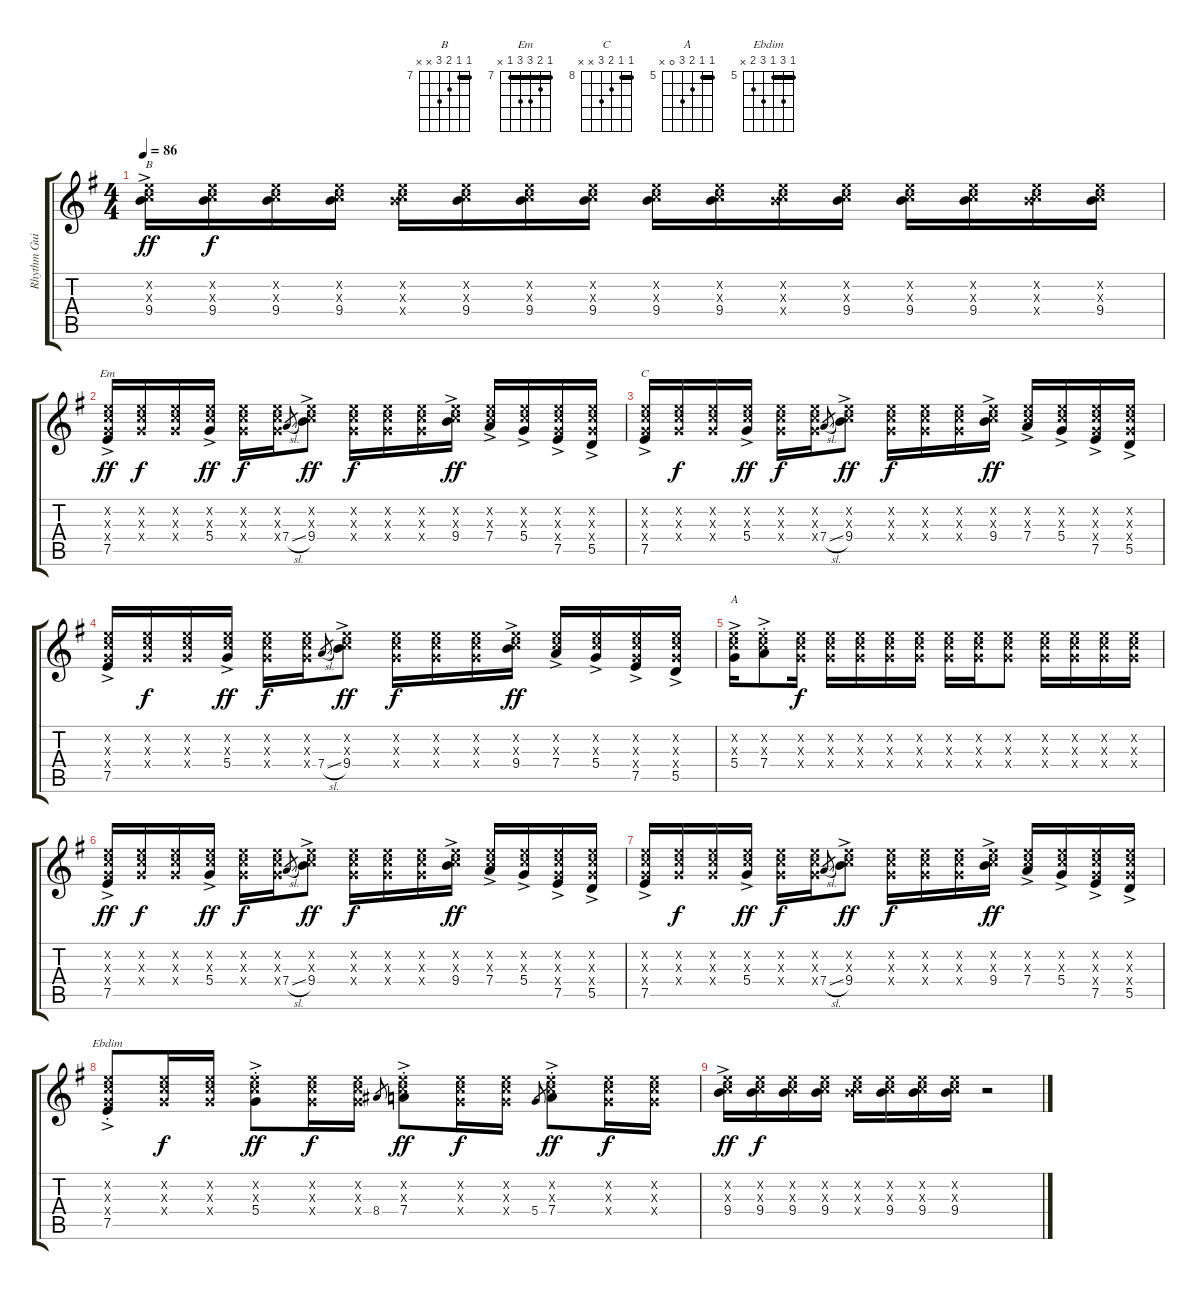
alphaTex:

\track ("Rhythm Guitar" "Rhythm Gui") {instrument electricguitarclean}
\staff {score tabs}
\tuning (E4 B3 G3 D3 A2 E2) {hide}
\chord ("B" 7 7 8 9 x x) {firstfret 7 barre 7}
\chord ("Em" 7 8 9 9 7 x) {firstfret 7 barre 7}
\chord ("C" 8 8 9 10 x x) {firstfret 8 barre 8}
\chord ("A" 5 5 6 7 0 x) {firstfret 5 barre 5}
\chord ("Ebdim" 5 7 5 7 6 x) {firstfret 5 barre 5}
\ts (4 4)
\tempo 86
\clef g2
\ks g
(5.2{x} 5.3{x} 9.4{ac}).16{ch "B" dy ff} (5.2{x} 5.3{x} 9.4).16{dy f} (5.2{x} 5.3{x} 9.4).16 (5.2{x} 5.3{x} 9.4).16 (5.2{x} 5.3{x} 9.4{x}).16 (5.2{x} 5.3{x} 9.4).16 (5.2{x} 5.3{x} 9.4).16 (5.2{x} 5.3{x} 9.4).16 (5.2{x} 5.3{x} 9.4).16 (5.2{x} 5.3{x} 9.4).16 (5.2{x} 5.3{x} 9.4{x}).16 (5.2{x} 5.3{x} 9.4).16 (5.2{x} 5.3{x} 9.4).16 (5.2{x} 5.3{x} 9.4).16 (5.2{x} 5.3{x} 9.4{x}).16 (5.2{x} 5.3{x} 9.4).16 |
(5.2{x} 5.3{x} 5.4{x} 7.5{ac}).16{ch "Em" dy ff} (5.2{x} 5.3{x} 5.4{x}).16{dy f} (5.2{x} 5.3{x} 5.4{x}).16 (5.2{x} 5.3{x} 5.4{ac}).16{dy ff} (5.2{x} 5.3{x} 5.4{x}).16{dy f} (5.2{x} 5.3{x} 5.4{x}).16 7.4{sl}.8{gr} (5.2{x} 5.3{x} 9.4{ac}).8{dy ff} (5.2{x} 5.3{x} 5.4{x}).16{dy f} (5.2{x} 5.3{x} 5.4{x}).16 (5.2{x} 5.3{x} 5.4{x}).16 (5.2{x} 5.3{x} 9.4{ac}).16{dy ff} (5.2{x} 5.3{x} 7.4{ac}).16 (5.2{x} 5.3{x} 5.4{ac}).16 (5.2{x} 5.3{x} 5.4{x} 7.5{ac}).16 (5.2{x} 5.3{x} 5.4{x} 5.5{ac}).16 |
(5.2{x} 5.3{x} 5.4{x} 7.5{ac}).16{ch "C"} (5.2{x} 5.3{x} 5.4{x}).16{dy f} (5.2{x} 5.3{x} 5.4{x}).16 (5.2{x} 5.3{x} 5.4{ac}).16{dy ff} (5.2{x} 5.3{x} 5.4{x}).16{dy f} (5.2{x} 5.3{x} 5.4{x}).16 7.4{sl}.8{gr} (5.2{x} 5.3{x} 9.4{ac}).8{dy ff} (5.2{x} 5.3{x} 5.4{x}).16{dy f} (5.2{x} 5.3{x} 5.4{x}).16 (5.2{x} 5.3{x} 5.4{x}).16 (5.2{x} 5.3{x} 9.4{ac}).16{dy ff} (5.2{x} 5.3{x} 7.4{ac}).16 (5.2{x} 5.3{x} 5.4{ac}).16 (5.2{x} 5.3{x} 5.4{x} 7.5{ac}).16 (5.2{x} 5.3{x} 5.4{x} 5.5{ac}).16 |
(5.2{x} 5.3{x} 5.4{x} 7.5{ac}).16 (5.2{x} 5.3{x} 5.4{x}).16{dy f} (5.2{x} 5.3{x} 5.4{x}).16 (5.2{x} 5.3{x} 5.4{ac}).16{dy ff} (5.2{x} 5.3{x} 5.4{x}).16{dy f} (5.2{x} 5.3{x} 5.4{x}).16 7.4{sl}.8{gr} (5.2{x} 5.3{x} 9.4{ac}).8{dy ff} (5.2{x} 5.3{x} 5.4{x}).16{dy f} (5.2{x} 5.3{x} 5.4{x}).16 (5.2{x} 5.3{x} 5.4{x}).16 (5.2{x} 5.3{x} 9.4{ac}).16{dy ff} (5.2{x} 5.3{x} 7.4{ac}).16 (5.2{x} 5.3{x} 5.4{ac}).16 (5.2{x} 5.3{x} 5.4{x} 7.5{ac}).16 (5.2{x} 5.3{x} 5.4{x} 5.5{ac}).16 |
(5.2{x} 5.3{x} 5.4{ac}).16{ch "A"} (5.2{x} 5.3{x} 7.4{ac st}).8 (5.2{x} 5.3{x} 5.4{x}).16{dy f} (5.2{x} 5.3{x} 5.4{x}).16 (5.2{x} 5.3{x} 5.4{x}).16 (5.2{x} 5.3{x} 5.4{x}).16 (5.2{x} 5.3{x} 5.4{x}).16 (5.2{x} 5.3{x} 5.4{x}).16 (5.2{x} 5.3{x} 5.4{x}).16 (5.2{x} 5.3{x} 5.4{x}).8 (5.2{x} 5.3{x} 5.4{x}).16 (5.2{x} 5.3{x} 5.4{x}).16 (5.2{x} 5.3{x} 5.4{x}).16 (5.2{x} 5.3{x} 5.4{x}).16 |
(5.2{x} 5.3{x} 5.4{x} 7.5{ac}).16{dy ff} (5.2{x} 5.3{x} 5.4{x}).16{dy f} (5.2{x} 5.3{x} 5.4{x}).16 (5.2{x} 5.3{x} 5.4{ac}).16{dy ff} (5.2{x} 5.3{x} 5.4{x}).16{dy f} (5.2{x} 5.3{x} 5.4{x}).16 7.4{sl}.8{gr} (5.2{x} 5.3{x} 9.4{ac}).8{dy ff} (5.2{x} 5.3{x} 5.4{x}).16{dy f} (5.2{x} 5.3{x} 5.4{x}).16 (5.2{x} 5.3{x} 5.4{x}).16 (5.2{x} 5.3{x} 9.4{ac}).16{dy ff} (5.2{x} 5.3{x} 7.4{ac}).16 (5.2{x} 5.3{x} 5.4{ac}).16 (5.2{x} 5.3{x} 5.4{x} 7.5{ac}).16 (5.2{x} 5.3{x} 5.4{x} 5.5{ac}).16 |
(5.2{x} 5.3{x} 5.4{x} 7.5{ac}).16 (5.2{x} 5.3{x} 5.4{x}).16{dy f} (5.2{x} 5.3{x} 5.4{x}).16 (5.2{x} 5.3{x} 5.4{ac}).16{dy ff} (5.2{x} 5.3{x} 5.4{x}).16{dy f} (5.2{x} 5.3{x} 5.4{x}).16 7.4{sl}.8{gr} (5.2{x} 5.3{x} 9.4{ac}).8{dy ff} (5.2{x} 5.3{x} 5.4{x}).16{dy f} (5.2{x} 5.3{x} 5.4{x}).16 (5.2{x} 5.3{x} 5.4{x}).16 (5.2{x} 5.3{x} 9.4{ac}).16{dy ff} (5.2{x} 5.3{x} 7.4{ac}).16 (5.2{x} 5.3{x} 5.4{ac}).16 (5.2{x} 5.3{x} 5.4{x} 7.5{ac}).16 (5.2{x} 5.3{x} 5.4{x} 5.5{ac}).16 |
(5.2{x} 5.3{x} 5.4{x} 7.5{ac st}).8{ch "Ebdim"} (5.2{x} 5.3{x} 5.4{x}).16{dy f} (5.2{x} 5.3{x} 5.4{x}).16 (5.2{x} 5.3{x} 5.4{ac st}).8{dy ff} (5.2{x} 5.3{x} 5.4{x}).16{dy f} (5.2{x} 5.3{x} 5.4{x}).16 8.4.8{gr} (5.2{x} 5.3{x} 7.4{ac st}).8{dy ff} (5.2{x} 5.3{x} 5.4{x}).16{dy f} (5.2{x} 5.3{x} 5.4{x}).16 5.4.8{gr} (5.2{x} 5.3{x} 7.4{ac st}).8{dy ff} (5.2{x} 5.3{x} 5.4{x}).16{dy f} (5.2{x} 5.3{x} 5.4{x}).16 |
(5.2{x} 5.3{x} 9.4{ac}).16{dy ff} (5.2{x} 5.3{x} 9.4).16{dy f} (5.2{x} 5.3{x} 9.4).16 (5.2{x} 5.3{x} 9.4).16 (5.2{x} 5.3{x} 9.4{x}).16 (5.2{x} 5.3{x} 9.4).16 (5.2{x} 5.3{x} 9.4).16 (5.2{x} 5.3{x} 9.4).16 r.2
